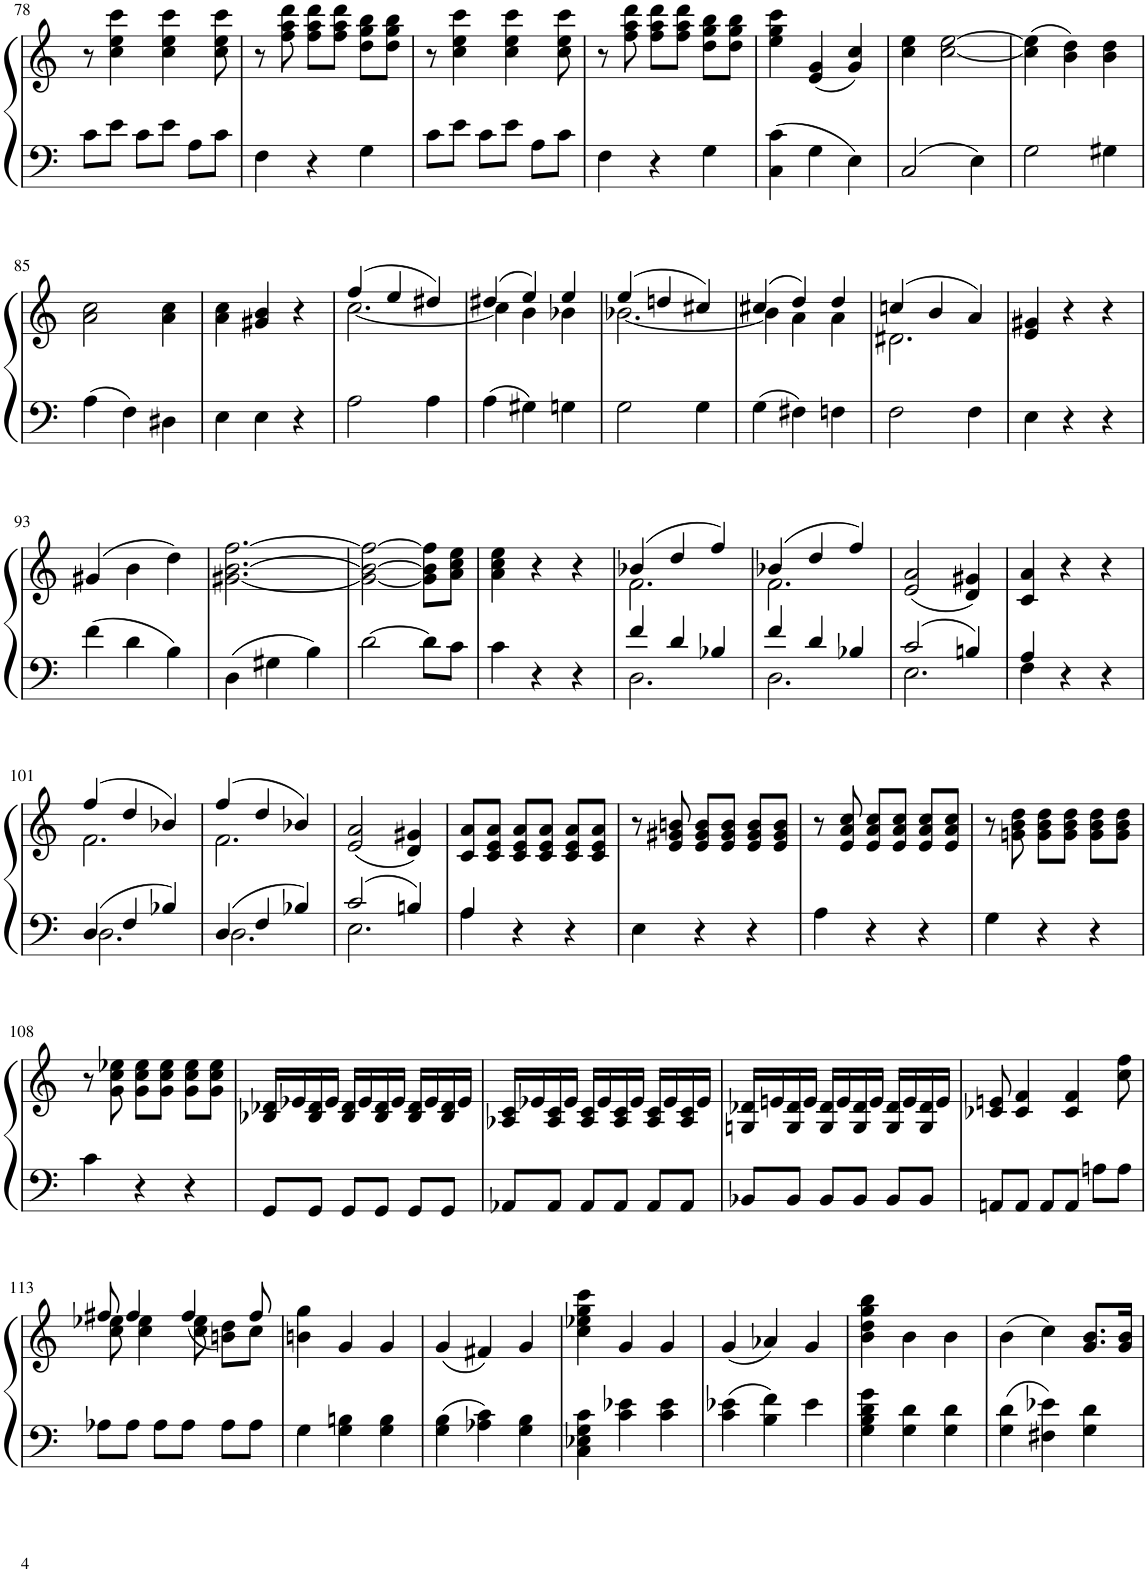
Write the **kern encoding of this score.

**kern	**kern
*part1	*part1
*staff2	*staff1
*I"Piano	*
*I'Pno.	*
!!LO:PB:g=z
*clefF4	*clefG2
*k[]	*k[]
*M3/4	*M3/4
=78	=78
8c\L	8r
8e\J	4cc\ 4ee\ 4ccc\
8c\L	.
8e\J	4cc\ 4ee\ 4ccc\
8A\L	.
8c\J	8cc\ 8ee\ 8ccc\
=79	=79
4F\	8r
.	8ff\ 8aa\ 8ddd\
4r	8ff\ 8aa\ 8ddd\L
.	8ff\ 8aa\ 8ddd\J
4G\	8dd\ 8gg\ 8bb\L
.	8dd\ 8gg\ 8bb\J
=80	=80
8c\L	8r
8e\J	4cc\ 4ee\ 4ccc\
8c\L	.
8e\J	4cc\ 4ee\ 4ccc\
8A\L	.
8c\J	8cc\ 8ee\ 8ccc\
=81	=81
4F\	8r
.	8ff\ 8aa\ 8ddd\
4r	8ff\ 8aa\ 8ddd\L
.	8ff\ 8aa\ 8ddd\J
4G\	8dd\ 8gg\ 8bb\L
.	8dd\ 8gg\ 8bb\J
=82	=82
4C\ 4c\	4ee\ 4gg\ 4ccc\
4G\	(4e/ 4g/
4E\	4g/ 4cc/)
=83	=83
2C/	4cc\ 4ee\
.	[2cc\ [2ee\
4E\	.
=84	=84
2G\	(4cc\] 4ee\]
.	4b\ 4dd\)
4G#X\	4b\ 4dd\
!!LO:LB:g=z
=85	=85
4A\	2a\ 2cc\
4F\	.
4D#X\	4a\ 4cc\
=86	=86
4E\	4a\ 4cc\
4E\	4g#X/ 4b/
4r	4r
=87	=87
*	*^
2A\	(4ff/	[2.cc\
.	4ee/	.
4A\	4dd#X/)	.
=88	=88	=88
4A\	(4dd#X/	4cc\]
4G#X\	4ee/)	4b\
4Gn\	4ee/	4b-X\
=89	=89	=89
2G\	(4ee/	[2.b-X\
.	4ddn/	.
4G\	4cc#X/)	.
=90	=90	=90
4G\	(4cc#X/	4b-\]
4F#X\	4dd/)	4a\
4Fn\	4dd/	4a\
=91	=91	=91
2F\	(4ccn/	2.d#X\
.	4b/	.
4F\	4a/)	.
*	*v	*v
=92	=92
4E\	4e/ 4g#X/
4r	4r
4r	4r
!!LO:LB:g=z
=93	=93
4f\	(4g#X/
4d\	4b\
4B\	4dd\)
=94	=94
4D\	[2.g#X\ [2.b\ [2.ff\
4G#X\	.
4B\	.
=95	=95
[2d\	2g#\_ 2b\_ 2ff\_
8d\L]	8g#\] 8b\] 8ff\]L
8c\J	8a\ 8cc\ 8ee\J
=96	=96
4c\	4a\ 4cc\ 4ee\
4r	4r
4r	4r
=97	=97
*^	*^
4f/	2.D\	(4b-X/	2.f\
4d/	.	4dd/	.
4B-X/	.	4ff/)	.
=98	=98	=98	=98
4f/	2.D\	(4b-X/	2.f\
4d/	.	4dd/	.
4B-X/	.	4ff/)	.
*	*	*v	*v
=99	=99	=99
2c/	2.E\	(2e/ 2a/
4Bn/	.	4d/ 4g#X/)
=100	=100	=100
4A/	4F\	4c/ 4a/
4r	2ryy	4r
4r	.	4r
!!LO:LB:g=z
=101	=101	=101
*	*	*^
4D/	2.D\	(4ff/	2.f\
4F/	.	4dd/	.
4B-X/	.	4b-X/)	.
=102	=102	=102	=102
4D/	2.D\	(4ff/	2.f\
4F/	.	4dd/	.
4B-X/	.	4b-X/)	.
*	*	*v	*v
=103	=103	=103
2c/	2.E\	(2e/ 2a/
4Bn/	.	4d/ 4g#X/)
=104	=104	=104
4A/	4A\	8c/ 8a/L
.	.	8c/ 8e/ 8a/J
4r	2ryy	8c/ 8e/ 8a/L
.	.	8c/ 8e/ 8a/J
4r	.	8c/ 8e/ 8a/L
.	.	8c/ 8e/ 8a/J
*v	*v	*
=105	=105
4E\	8r
.	8e/ 8g#X/ 8bn/
4r	8e/ 8g#/ 8b/L
.	8e/ 8g#/ 8b/J
4r	8e/ 8g#/ 8b/L
.	8e/ 8g#/ 8b/J
=106	=106
4A\	8r
.	8e/ 8a/ 8cc/
4r	8e/ 8a/ 8cc/L
.	8e/ 8a/ 8cc/J
4r	8e/ 8a/ 8cc/L
.	8e/ 8a/ 8cc/J
=107	=107
4G\	8r
.	8gn\ 8b\ 8dd\
4r	8g\ 8b\ 8dd\L
.	8g\ 8b\ 8dd\J
4r	8g\ 8b\ 8dd\L
.	8g\ 8b\ 8dd\J
!!LO:LB:g=z
=108	=108
4c\	8r
.	8g\ 8cc\ 8ee-X\
4r	8g\ 8cc\ 8ee-\L
.	8g\ 8cc\ 8ee-\J
4r	8g\ 8cc\ 8ee-\L
.	8g\ 8cc\ 8ee-\J
=109	=109
8GG/L	16B-X/ 16d-X/LL
.	16e-X/
8GG/J	16B-/ 16d-/
.	16e-/JJ
8GG/L	16B-/ 16d-/LL
.	16e-/
8GG/J	16B-/ 16d-/
.	16e-/JJ
8GG/L	16B-/ 16d-/LL
.	16e-/
8GG/J	16B-/ 16d-/
.	16e-/JJ
=110	=110
8AA-X/L	16A-X/ 16c/LL
.	16e-X/
8AA-/J	16A-/ 16c/
.	16e-/JJ
8AA-/L	16A-/ 16c/LL
.	16e-/
8AA-/J	16A-/ 16c/
.	16e-/JJ
8AA-/L	16A-/ 16c/LL
.	16e-/
8AA-/J	16A-/ 16c/
.	16e-/JJ
=111	=111
8BB-X/L	16Gn/ 16d-X/LL
.	16en/
8BB-/J	16G/ 16d-/
.	16e/JJ
8BB-/L	16G/ 16d-/LL
.	16e/
8BB-/J	16G/ 16d-/
.	16e/JJ
8BB-/L	16G/ 16d-/LL
.	16e/
8BB-/J	16G/ 16d-/
.	16e/JJ
=112	=112
8AAn/L	8c-X/ 8en/
8AA/J	4c-/ 4f/
8AA/L	.
8AA/J	4c-/ 4f/
8An\L	.
8A\J	8cc\ 8ff\
!!LO:LB:g=z
=113	=113
*	*^
8A-X\L	8ff#X/	8cc\ 8ee-X\
8A-\J	4ff#/	4cc\ 4ee-\
8A-\L	.	.
8A-\J	(4ff#/	8cc\ 8ee-\
8A-\L	.	8bn\ 8dd\L)
8A-\J	8ff#/	8cc\J
*	*v	*v
=114	=114
4G\	4bn\ 4gg\
4G\ 4Bn\	4g/
4G\ 4B\	4g/
=115	=115
4G\ 4B\	(4g/
4A-X\ 4c\	4f#X/)
4G\ 4B\	4g/
=116	=116
4C\ 4E-X\ 4G\ 4c\	4cc\ 4ee-X\ 4gg\ 4ccc\
4c\ 4e-X\	4g/
4c\ 4e-\	4g/
=117	=117
4c\ 4e-X\	(4g/
4B\ 4f\	4a-X/)
4e-\	4g/
=118	=118
4G\ 4B\ 4d\ 4g\	4b\ 4dd\ 4gg\ 4bb\
4G\ 4d\	4b\
4G\ 4d\	4b\
=119	=119
4G\ 4d\	(4b\
4F#X\ 4e-X\	4cc\)
4G\ 4d\	8.g/ 8.b/L
.	16g/ 16b/Jk
=	=
*-	*-
